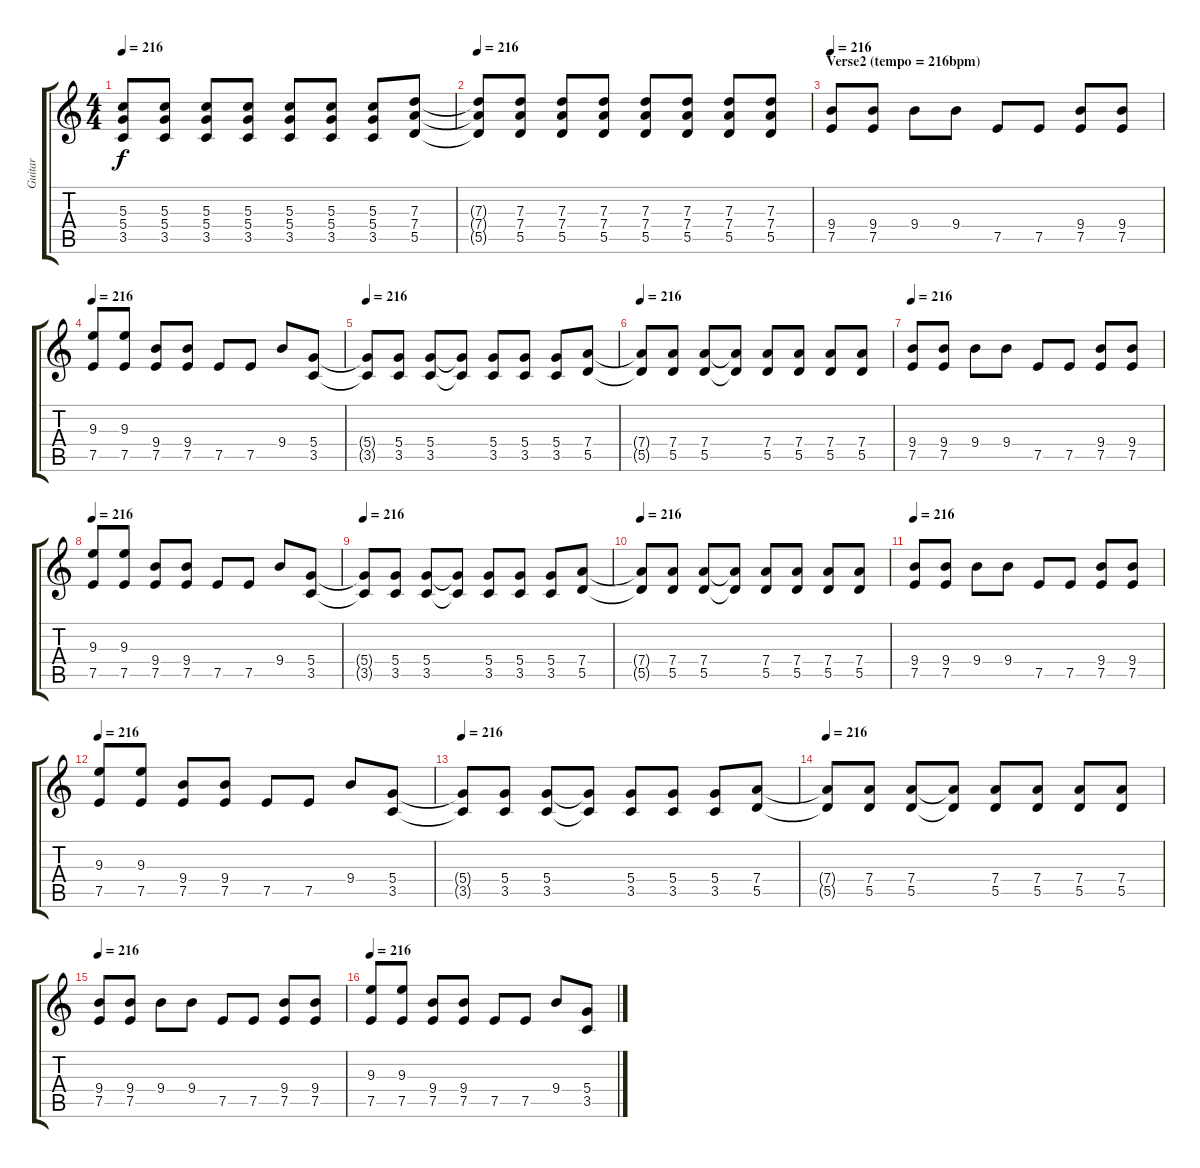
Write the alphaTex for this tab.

\track ("Guitar" "Guitar") {instrument distortionguitar}
\staff {score tabs}
\tuning (E4 B3 G3 D3 A2 E2) {hide}
\ts (4 4)
\tempo 216
\clef g2
\ks c
(5.3{t} 5.4{t} 3.5{t}).8{dy f} (5.3 5.4 3.5).8 (5.3 5.4 3.5).8 (5.3 5.4 3.5).8 (5.3 5.4 3.5).8 (5.3 5.4 3.5).8 (5.3 5.4 3.5).8 (7.3 7.4 5.5).8 |
\tempo 216
(7.3{t} 7.4{t} 5.5{t}).8 (7.3 7.4 5.5).8 (7.3 7.4 5.5).8 (7.3 7.4 5.5).8 (7.3 7.4 5.5).8 (7.3 7.4 5.5).8 (7.3 7.4 5.5).8 (7.3 7.4 5.5).8 |
\section ("" "Verse2 (tempo = 216bpm)")
\tempo 216
(9.4 7.5).8 (9.4 7.5).8 9.4.8 9.4.8 7.5.8 7.5.8 (9.4 7.5).8 (9.4 7.5).8 |
\tempo 216
(9.3 7.5).8 (9.3 7.5).8 (9.4 7.5).8 (9.4 7.5).8 7.5.8 7.5.8 9.4.8 (5.4 3.5).8 |
\tempo 216
(5.4{t} 3.5{t}).8 (5.4 3.5).8 (5.4 3.5).8 (5.4{t} 3.5{t}).8 (5.4 3.5).8 (5.4 3.5).8 (5.4 3.5).8 (7.4 5.5).8 |
\tempo 216
(7.4{t} 5.5{t}).8 (7.4 5.5).8 (7.4 5.5).8 (7.4{t} 5.5{t}).8 (7.4 5.5).8 (7.4 5.5).8 (7.4 5.5).8 (7.4 5.5).8 |
\tempo 216
(9.4 7.5).8 (9.4 7.5).8 9.4.8 9.4.8 7.5.8 7.5.8 (9.4 7.5).8 (9.4 7.5).8 |
\tempo 216
(9.3 7.5).8 (9.3 7.5).8 (9.4 7.5).8 (9.4 7.5).8 7.5.8 7.5.8 9.4.8 (5.4 3.5).8 |
\tempo 216
(5.4{t} 3.5{t}).8 (5.4 3.5).8 (5.4 3.5).8 (5.4{t} 3.5{t}).8 (5.4 3.5).8 (5.4 3.5).8 (5.4 3.5).8 (7.4 5.5).8 |
\tempo 216
(7.4{t} 5.5{t}).8 (7.4 5.5).8 (7.4 5.5).8 (7.4{t} 5.5{t}).8 (7.4 5.5).8 (7.4 5.5).8 (7.4 5.5).8 (7.4 5.5).8 |
\tempo 216
(9.4 7.5).8 (9.4 7.5).8 9.4.8 9.4.8 7.5.8 7.5.8 (9.4 7.5).8 (9.4 7.5).8 |
\tempo 216
(9.3 7.5).8 (9.3 7.5).8 (9.4 7.5).8 (9.4 7.5).8 7.5.8 7.5.8 9.4.8 (5.4 3.5).8 |
\tempo 216
(5.4{t} 3.5{t}).8 (5.4 3.5).8 (5.4 3.5).8 (5.4{t} 3.5{t}).8 (5.4 3.5).8 (5.4 3.5).8 (5.4 3.5).8 (7.4 5.5).8 |
\tempo 216
(7.4{t} 5.5{t}).8 (7.4 5.5).8 (7.4 5.5).8 (7.4{t} 5.5{t}).8 (7.4 5.5).8 (7.4 5.5).8 (7.4 5.5).8 (7.4 5.5).8 |
\tempo 216
(9.4 7.5).8 (9.4 7.5).8 9.4.8 9.4.8 7.5.8 7.5.8 (9.4 7.5).8 (9.4 7.5).8 |
\tempo 216
(9.3 7.5).8 (9.3 7.5).8 (9.4 7.5).8 (9.4 7.5).8 7.5.8 7.5.8 9.4.8 (5.4 3.5).8
